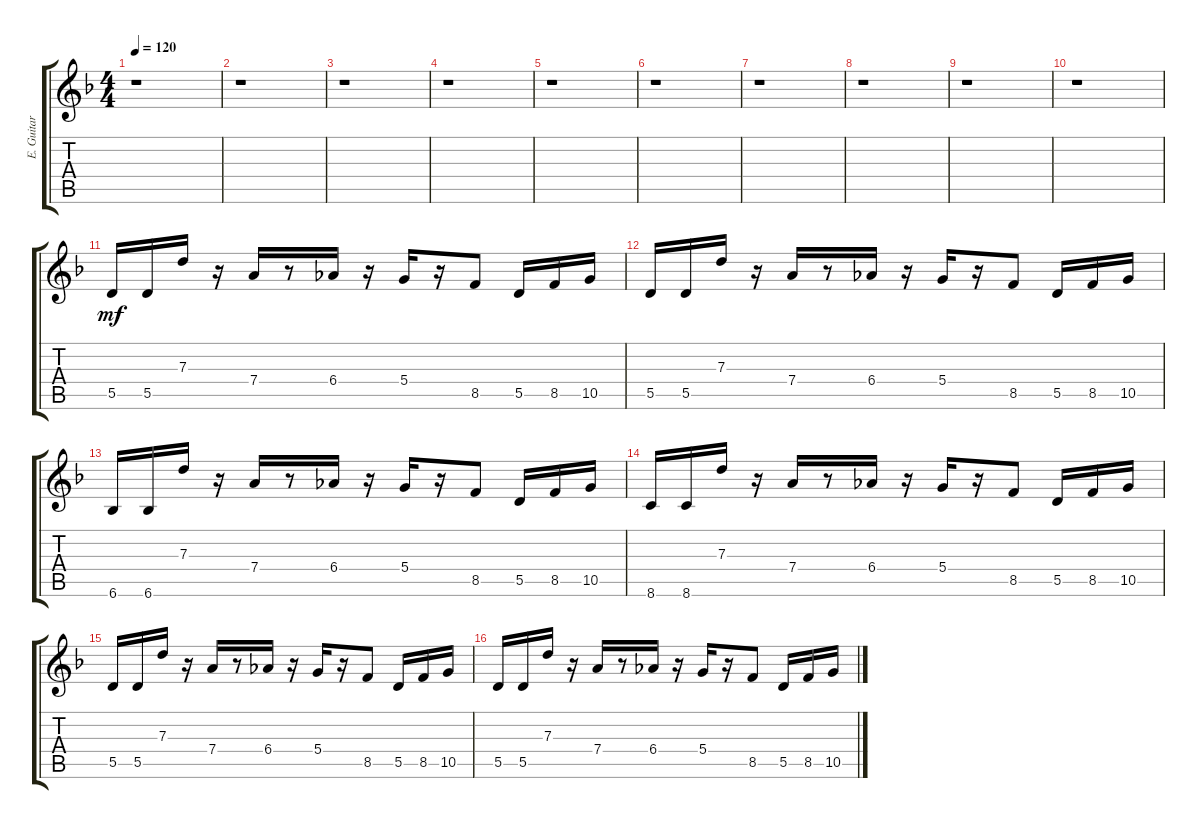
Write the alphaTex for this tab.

\track ("E. Guitar III" "E. Guitar ") {instrument distortionguitar}
\staff {score tabs}
\tuning (E4 B3 G3 D3 A2 E2) {hide}
\ts (4 4)
\tempo 120
\clef g2
\ks dminor
r.1{dy mf} |
r.1 |
r.1 |
r.1 |
r.1 |
r.1 |
r.1 |
r.1 |
r.1 |
r.1 |
5.5.16{volume 16} 5.5.16 7.3.16 r.16 7.4.16 r.8 6.4.16 r.16 5.4.16 r.16 8.5.8 5.5.16 8.5.16 10.5.16 |
5.5.16 5.5.16 7.3.16 r.16 7.4.16 r.8 6.4.16 r.16 5.4.16 r.16 8.5.8 5.5.16 8.5.16 10.5.16 |
\section ("" "")
6.6.16{volume 16} 6.6.16 7.3.16 r.16 7.4.16 r.8 6.4.16 r.16 5.4.16 r.16 8.5.8 5.5.16 8.5.16 10.5.16 |
8.6.16 8.6.16 7.3.16 r.16 7.4.16 r.8 6.4.16 r.16 5.4.16 r.16 8.5.8 5.5.16 8.5.16 10.5.16 |
5.5.16 5.5.16 7.3.16 r.16 7.4.16 r.8 6.4.16 r.16 5.4.16 r.16 8.5.8 5.5.16 8.5.16 10.5.16 |
5.5.16 5.5.16 7.3.16 r.16 7.4.16 r.8 6.4.16 r.16 5.4.16 r.16 8.5.8 5.5.16 8.5.16 10.5.16
